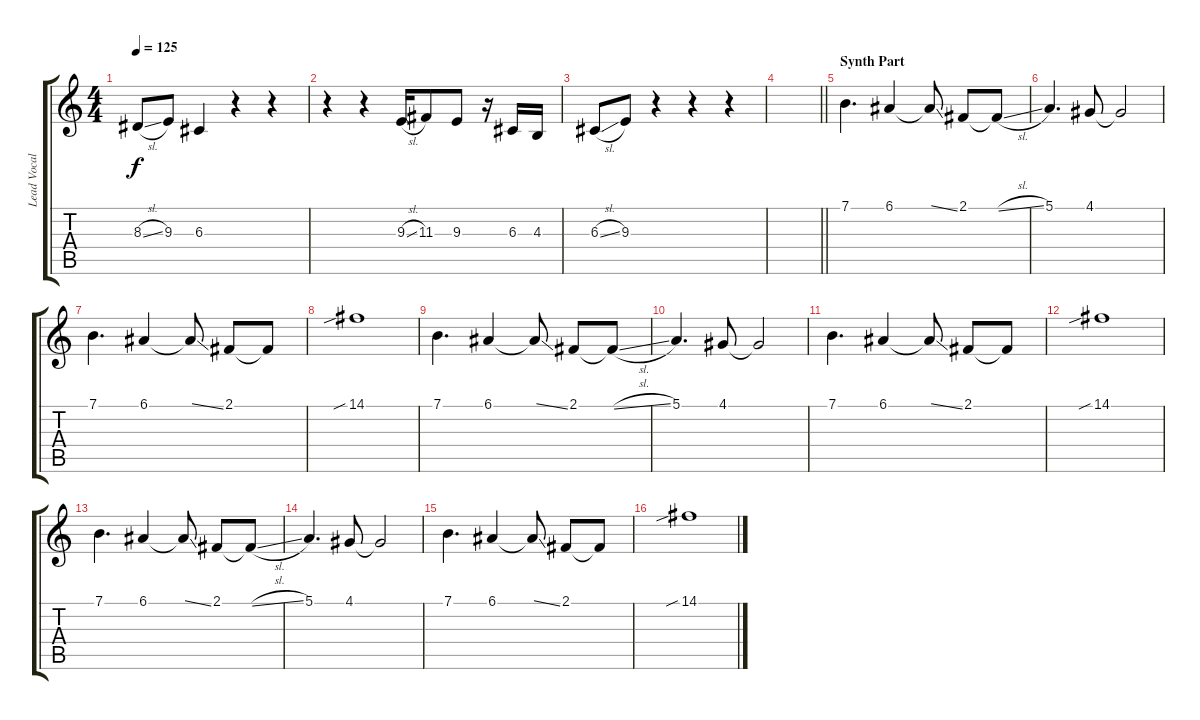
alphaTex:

\track ("Lead Vocals / Synth" "Lead Vocal") {instrument trombone}
\staff {score tabs}
\tuning (E4 B3 G3 D3 A2 E2) {hide}
\ts (4 4)
\tempo 125
\clef g2
\ks c
8.3{sl}.8{dy f} 9.3.8 6.3.4 r.4 r.4 |
r.4 r.4 9.3{sl}.16 11.3.8 9.3.8 r.16 6.3.16 4.3.16 |
6.3{sl}.8 9.3.8 r.4 r.4 r.4 |
\barLineRight lightlight
|
\section ("" "Synth Part")
7.1.4{d volume 13 balance 2 instrument synthbrass2} 6.1.4 6.1{ss t}.8 2.1.8 2.1{sl t}.8 |
5.1.4{d} 4.1.8 4.1{t}.2 |
7.1.4{d} 6.1.4 6.1{ss t}.8 2.1.8 2.1{t}.8 |
14.1{sib}.1 |
7.1.4{d} 6.1.4 6.1{ss t}.8 2.1.8 2.1{sl t}.8 |
5.1.4{d} 4.1.8 4.1{t}.2 |
7.1.4{d} 6.1.4 6.1{ss t}.8 2.1.8 2.1{t}.8 |
14.1{sib}.1 |
7.1.4{d volume 8} 6.1.4 6.1{ss t}.8 2.1.8 2.1{sl t}.8 |
5.1.4{d} 4.1.8 4.1{t}.2 |
7.1.4{d} 6.1.4 6.1{ss t}.8 2.1.8 2.1{t}.8 |
14.1{sib}.1
